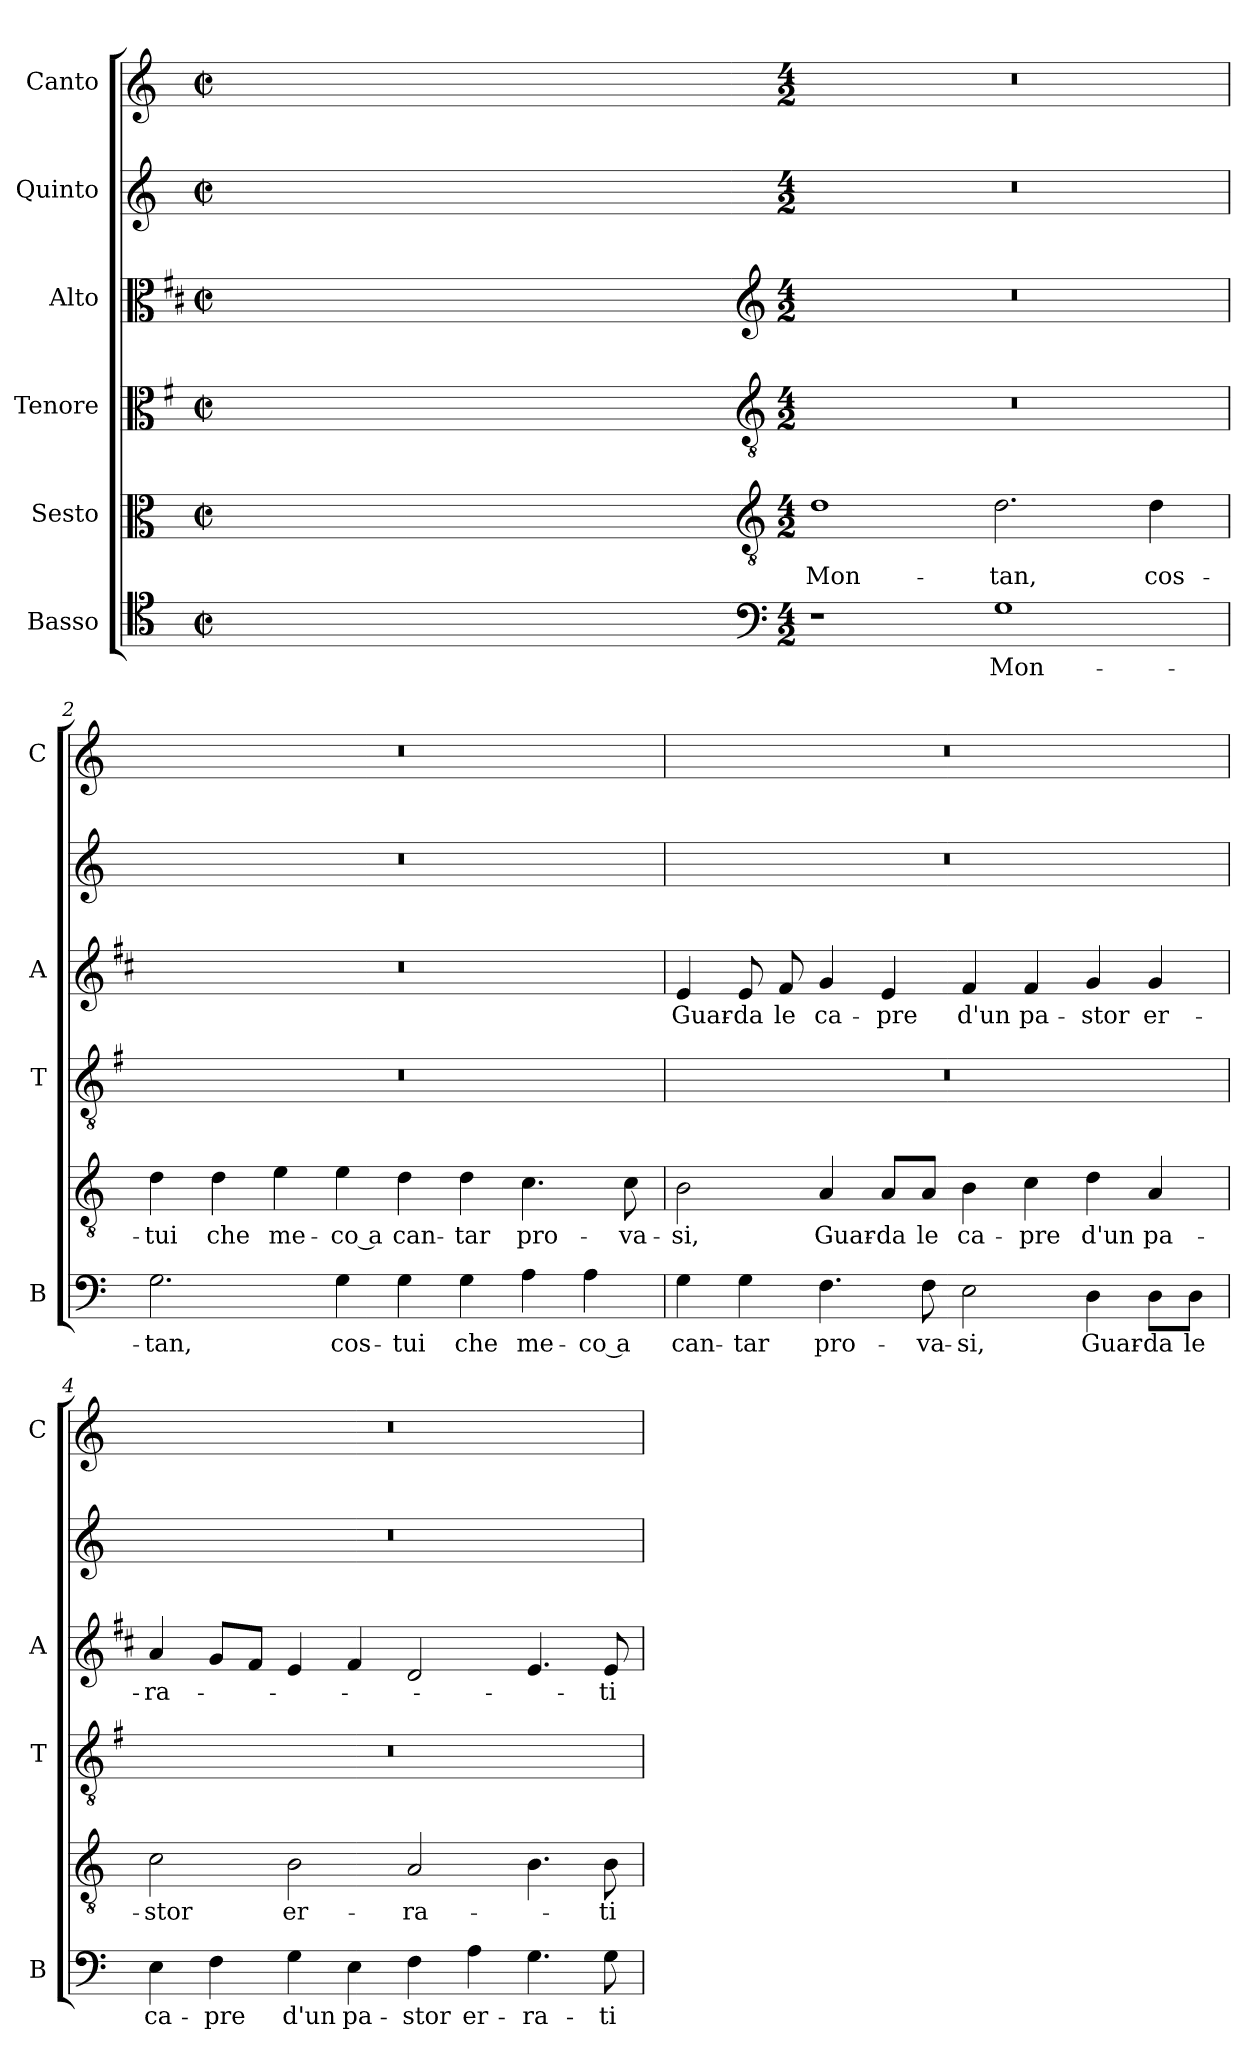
**kern	**text	**kern	**text	**kern	**kern	**text	**kern	**kern
*part6	*part6	*part5	*part5	*part4	*part3	*part3	*part2	*part1
*staff6	*staff6	*staff5	*staff5	*staff4	*staff3	*staff3	*staff2	*staff1
*I"Basso	*	*I"Sesto	*	*I"Tenore	*I"Alto	*	*I"Quinto	*I"Canto
*I'B	*	*	*	*I'T	*I'A	*	*	*I'C
*clefC4	*	*clefC3	*	*clefC3	*clefC3	*	*clefG2	*clefG2
*	*	*	*	*ITrd4c7	*ITrd1c2	*	*	*
*k[]	*	*k[]	*	*k[]	*k[]	*	*k[]	*k[]
*C:	*	*C:	*	*C:	*C:	*	*C:	*C:
*M2/2	*	*M2/2	*	*M2/2	*M2/2	*	*M2/2	*M2/2
*met(c|)	*	*met(c|)	*	*met(c|)	*met(c|)	*	*met(c|)	*met(c|)
=	=	=	=	=	=	=	=	=
1ryy	.	1ryy	.	1ryy	1ryy	.	1ryy	1ryy
=1X-	=1X-	=1X-	=1X-	=1X-	=1X-	=1X-	=1X-	=1X-
4ryy	.	4ryy	.	4ryy	4ryy	.	4ryy	4ryy
4ryy	.	4ryy	.	4ryy	4ryy	.	4ryy	4ryy
4ryy	.	4ryy	.	4ryy	4ryy	.	4ryy	4ryy
4ryy	.	4ryy	.	4ryy	4ryy	.	4ryy	4ryy
=1-	=1-	=1-	=1-	=1-	=1-	=1-	=1-	=1-
*clefF4	*	*clefGv2	*	*clefGv2	*clefG2	*	*	*
*M4/2	*	*M4/2	*	*M4/2	*M4/2	*	*M4/2	*M4/2
!	!	!	!LO:LY:b	!	!	!	!	!
1r	.	1d	Mon-	0r	0r	.	0r	0r
!	!LO:LY:b	!	!LO:LY:b	!	!	!	!	!
1G	Mon-	2.d\	-tan,	.	.	.	.	.
!	!	!	!LO:LY:b	!	!	!	!	!
.	.	4d\	cos-	.	.	.	.	.
=2	=2	=2	=2	=2	=2	=2	=2	=2
!	!LO:LY:b	!	!LO:LY:b	!	!	!	!	!
2.G\	-tan,	4d\	-tui	0r	0r	.	0r	0r
!	!	!	!LO:LY:b	!	!	!	!	!
.	.	4d\	che	.	.	.	.	.
!	!	!	!LO:LY:b	!	!	!	!	!
.	.	4e\	me-	.	.	.	.	.
!	!LO:LY:b	!	!LO:LY:b	!	!	!	!	!
4G\	cos-	4e\	-co a	.	.	.	.	.
!	!LO:LY:b	!	!LO:LY:b	!	!	!	!	!
4G\	-tui	4d\	can-	.	.	.	.	.
!	!LO:LY:b	!	!LO:LY:b	!	!	!	!	!
4G\	che	4d\	-tar	.	.	.	.	.
!	!LO:LY:b	!	!LO:LY:b	!	!	!	!	!
4A\	me-	4.c\	pro-	.	.	.	.	.
!	!LO:LY:b	!	!	!	!	!	!	!
4A\	-co a	.	.	.	.	.	.	.
!	!	!	!LO:LY:b	!	!	!	!	!
.	.	8c\	-va-	.	.	.	.	.
=3	=3	=3	=3	=3	=3	=3	=3	=3
!	!LO:LY:b	!	!LO:LY:b	!	!	!LO:LY:b	!	!
4G\	can-	2B\	-si,	0r	4d/	Guar-	0r	0r
!	!LO:LY:b	!	!	!	!	!LO:LY:b	!	!
4G\	-tar	.	.	.	8d/	-da	.	.
!	!	!	!	!	!	!LO:LY:b	!	!
.	.	.	.	.	8e/	le	.	.
!	!LO:LY:b	!	!LO:LY:b	!	!	!LO:LY:b	!	!
4.F\	pro-	4A/	Guar-	.	4f/	ca-	.	.
!	!	!	!LO:LY:b	!	!	!LO:LY:b	!	!
.	.	8A/L	-da	.	4d/	-pre	.	.
!	!LO:LY:b	!	!LO:LY:b	!	!	!	!	!
8F\	-va-	8A/J	le	.	.	.	.	.
!	!LO:LY:b	!	!LO:LY:b	!	!	!LO:LY:b	!	!
2E\	-si,	4B\	ca-	.	4e/	d'un	.	.
!	!	!	!LO:LY:b	!	!	!LO:LY:b	!	!
.	.	4c\	-pre	.	4e/	pa-	.	.
!	!LO:LY:b	!	!LO:LY:b	!	!	!LO:LY:b	!	!
4D\	Guar-	4d\	d'un	.	4f/	-stor	.	.
!	!LO:LY:b	!	!LO:LY:b	!	!	!LO:LY:b	!	!
8D\L	-da	4A/	pa-	.	4f/	er-	.	.
!	!LO:LY:b	!	!	!	!	!	!	!
8D\J	le	.	.	.	.	.	.	.
!!LO:LB:g=z
=4	=4	=4	=4	=4	=4	=4	=4	=4
!	!LO:LY:b	!	!LO:LY:b	!	!	!LO:LY:b	!	!
4E\	ca-	2c\	-stor	0r	4g/	-ra-	0r	0r
!	!LO:LY:b	!	!	!	!	!	!	!
4F\	-pre	.	.	.	8f/L	.	.	.
.	.	.	.	.	8e/J	.	.	.
!	!LO:LY:b	!	!LO:LY:b	!	!	!	!	!
4G\	d'un	2B\	er-	.	4d/	.	.	.
!	!LO:LY:b	!	!	!	!	!	!	!
4E\	pa-	.	.	.	4e/	.	.	.
!	!LO:LY:b	!	!LO:LY:b	!	!	!	!	!
4F\	-stor	2A/	-ra-	.	2c/	.	.	.
!	!LO:LY:b	!	!	!	!	!	!	!
4A\	er-	.	.	.	.	.	.	.
!	!LO:LY:b	!	!	!	!	!	!	!
4.G\	-ra-	4.B\	.	.	4.d/	.	.	.
!	!LO:LY:b	!	!LO:LY:b	!	!	!LO:LY:b	!	!
8G\	-ti-	8B\	-ti-	.	8d/	-ti-	.	.
=	=	=	=	=	=	=	=	=
*-	*-	*-	*-	*-	*-	*-	*-	*-
